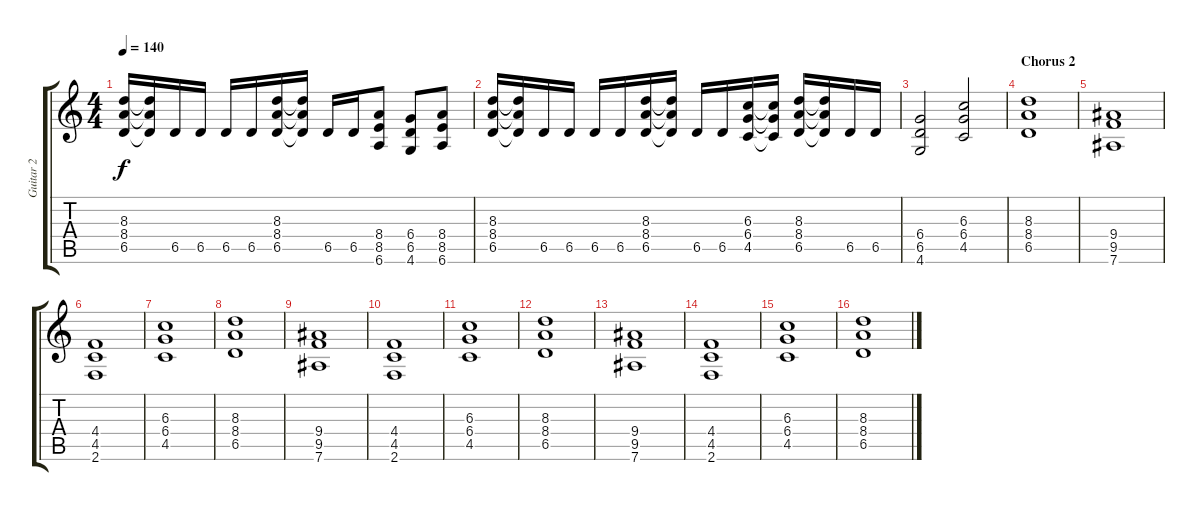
\track ("Guitar 2" "Guitar 2") {instrument overdrivenguitar}
\staff {score tabs}
\tuning (Eb4 Bb3 Gb3 Db3 Ab2 Eb2) {hide}
\ts (4 4)
\tempo 140
\clef g2
\ks c
(8.3 8.4 6.5).16{dy f} (8.3{t} 8.4{t} 6.5{t}).16 6.5.16 6.5.16 6.5.16 6.5.16 (8.3 8.4 6.5).16 (8.3{t} 8.4{t} 6.5{t}).16 6.5.16 6.5.16 (8.4 8.5 6.6).8 (6.4 6.5 4.6).8 (8.4 8.5 6.6).8 |
(8.3 8.4 6.5).16 (8.3{t} 8.4{t} 6.5{t}).16 6.5.16 6.5.16 6.5.16 6.5.16 (8.3 8.4 6.5).16 (8.3{t} 8.4{t} 6.5{t}).16 6.5.16 6.5.16 (6.3 6.4 4.5).16 (6.3{t} 6.4{t} 4.5{t}).16 (8.3 8.4 6.5).16 (8.3{t} 8.4{t} 6.5{t}).16 6.5.16 6.5.16 |
(6.4 6.5 4.6).2 (6.3 6.4 4.5).2 |
\section ("" "Chorus 2")
(8.3 8.4 6.5).1 |
(9.4 9.5 7.6).1 |
(4.4 4.5 2.6).1 |
(6.3 6.4 4.5).1 |
(8.3 8.4 6.5).1 |
(9.4 9.5 7.6).1 |
(4.4 4.5 2.6).1 |
(6.3 6.4 4.5).1 |
(8.3 8.4 6.5).1 |
(9.4 9.5 7.6).1 |
(4.4 4.5 2.6).1 |
(6.3 6.4 4.5).1 |
(8.3 8.4 6.5).1
